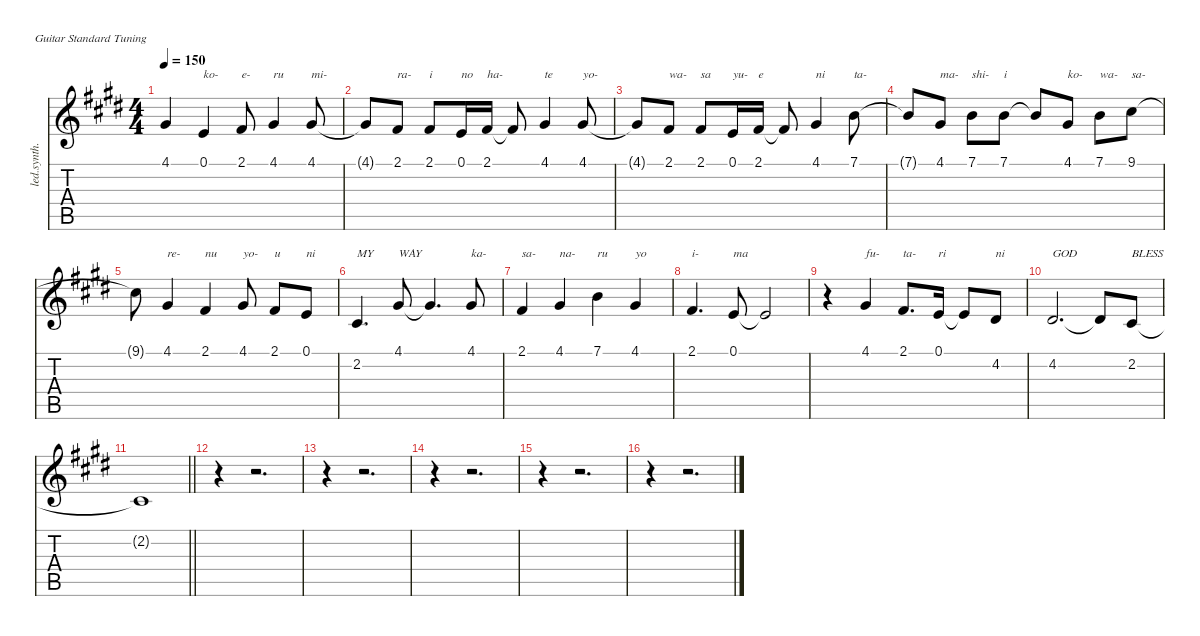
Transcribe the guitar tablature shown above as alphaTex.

\defaultSystemsLayout 4
\hideDynamics
\bracketExtendMode nobrackets
\track (" (Voice)" "led.synth.") {instrument lead2sawtooth}
\staff {score tabs}
\tuning (E4 B3 G3 D3 A2 E2)
\ts (4 4)
\tempo 150
\clef g2
\ks c#minor
4.1{t acc #}.4{dy f} 0.1{acc forcenatural}.4{txt "ko-"} 2.1{acc #}.8{txt "e-"} 4.1{acc #}.4{txt "ru"} 4.1{acc #}.8{txt "mi-"} |
4.1{t acc #}.8 2.1{acc #}.8{txt "ra-"} 2.1{acc #}.8{txt "i"} 0.1{acc forcenatural}.16{txt "no"} 2.1{acc #}.16{txt "ha-"} 2.1{t acc #}.8 4.1{acc #}.4{txt "te"} 4.1{acc #}.8{txt "yo-"} |
4.1{t acc #}.8 2.1{acc #}.8{txt "wa-"} 2.1{acc #}.8{txt "sa"} 0.1{acc forcenatural}.16{txt "yu-"} 2.1{acc #}.16{txt "e"} 2.1{t acc #}.8 4.1{acc #}.4{txt "ni"} 7.1{acc forcenatural}.8{txt "ta-"} |
7.1{t acc forcenatural}.8 4.1{acc #}.8{txt "ma-"} 7.1{acc forcenatural}.8{txt "shi-"} 7.1{acc forcenatural}.8{txt "i"} 7.1{t acc forcenatural}.8 4.1{acc #}.8{txt "ko-"} 7.1{acc forcenatural}.8{txt "wa-"} 9.1{acc #}.8{txt "sa-"} |
9.1{t acc #}.8 4.1{acc #}.4{txt "re-"} 2.1{acc #}.4{txt "nu"} 4.1{acc #}.8{txt "yo-"} 2.1{acc #}.8{txt "u"} 0.1{acc forcenatural}.8{txt "ni"} |
2.2{acc #}.4{d txt "MY"} 4.1{acc #}.8{txt "WAY"} 4.1{t acc #}.4{d} 4.1{acc #}.8{txt "ka-"} |
2.1{acc #}.4{txt "sa-"} 4.1{acc #}.4{txt "na-"} 7.1{acc forcenatural}.4{txt "ru"} 4.1{acc #}.4{txt "yo"} |
2.1{acc #}.4{d txt "i-"} 0.1{acc forcenatural}.8{txt "ma"} 0.1{t acc forcenatural}.2 |
r.4 4.1{acc #}.4{txt "fu-"} 2.1{acc #}.8{d txt "ta-"} 0.1{acc forcenatural}.16{txt "ri"} 0.1{t acc forcenatural}.8 4.2{acc #}.8{txt "ni"} |
4.2{acc #}.2{d txt "GOD"} 4.2{t acc #}.8 2.2{acc #}.8{txt "BLESS"} |
\barLineRight lightlight
2.2{t acc #}.1 |
r.4 r.2{d} |
r.4 r.2{d} |
r.4 r.2{d} |
r.4 r.2{d} |
r.4 r.2{d}
